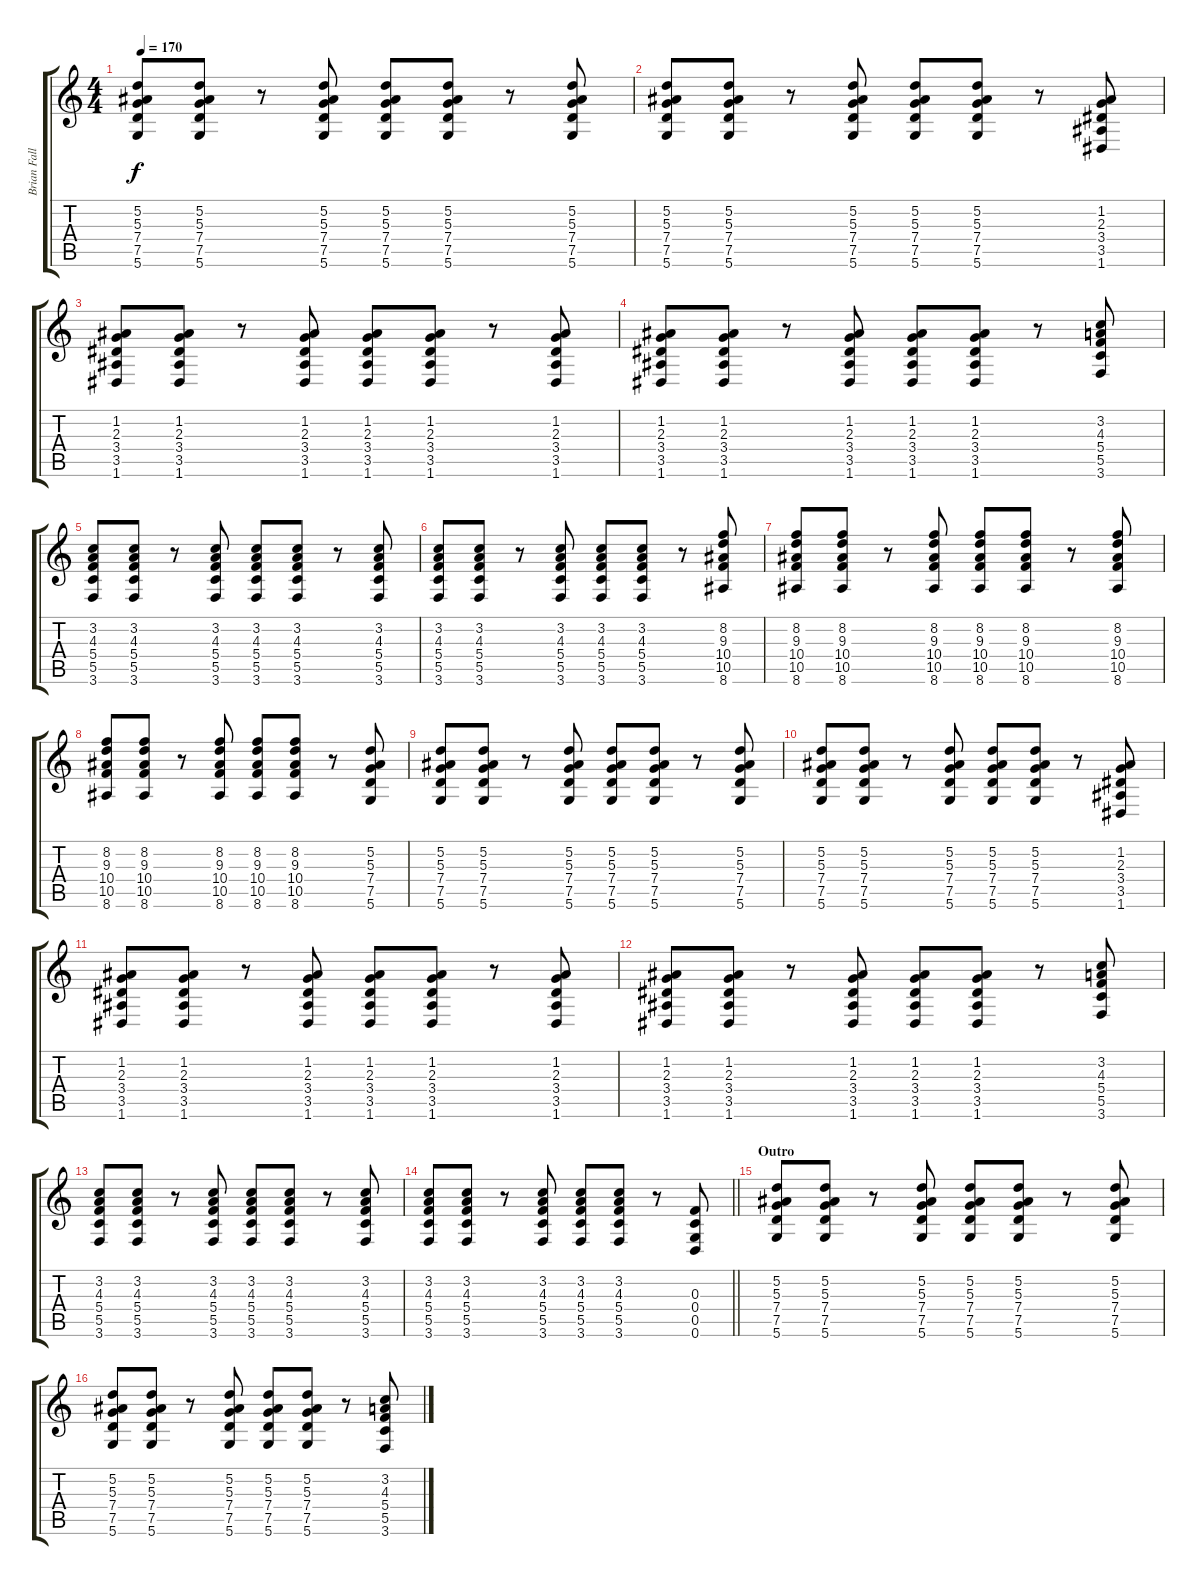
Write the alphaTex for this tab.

\track ("Brian Fallon" "Brian Fall") {instrument overdrivenguitar}
\staff {score tabs}
\tuning (D4 A3 F3 C3 G2 D2) {hide}
\ts (4 4)
\tempo 170
\clef g2
\ks c
(5.2 5.3 7.4 7.5 5.6).8{dy f} (5.2 5.3 7.4 7.5 5.6).8 r.8 (5.2 5.3 7.4 7.5 5.6).8 (5.2 5.3 7.4 7.5 5.6).8 (5.2 5.3 7.4 7.5 5.6).8 r.8 (5.2 5.3 7.4 7.5 5.6).8 |
(5.2 5.3 7.4 7.5 5.6).8 (5.2 5.3 7.4 7.5 5.6).8 r.8 (5.2 5.3 7.4 7.5 5.6).8 (5.2 5.3 7.4 7.5 5.6).8 (5.2 5.3 7.4 7.5 5.6).8 r.8 (1.2 2.3 3.4 3.5 1.6).8 |
(1.2 2.3 3.4 3.5 1.6).8 (1.2 2.3 3.4 3.5 1.6).8 r.8 (1.2 2.3 3.4 3.5 1.6).8 (1.2 2.3 3.4 3.5 1.6).8 (1.2 2.3 3.4 3.5 1.6).8 r.8 (1.2 2.3 3.4 3.5 1.6).8 |
(1.2 2.3 3.4 3.5 1.6).8 (1.2 2.3 3.4 3.5 1.6).8 r.8 (1.2 2.3 3.4 3.5 1.6).8 (1.2 2.3 3.4 3.5 1.6).8 (1.2 2.3 3.4 3.5 1.6).8 r.8 (3.2 4.3 5.4 5.5 3.6).8 |
(3.2 4.3 5.4 5.5 3.6).8 (3.2 4.3 5.4 5.5 3.6).8 r.8 (3.2 4.3 5.4 5.5 3.6).8 (3.2 4.3 5.4 5.5 3.6).8 (3.2 4.3 5.4 5.5 3.6).8 r.8 (3.2 4.3 5.4 5.5 3.6).8 |
(3.2 4.3 5.4 5.5 3.6).8 (3.2 4.3 5.4 5.5 3.6).8 r.8 (3.2 4.3 5.4 5.5 3.6).8 (3.2 4.3 5.4 5.5 3.6).8 (3.2 4.3 5.4 5.5 3.6).8 r.8 (8.2 9.3 10.4 10.5 8.6).8 |
(8.2 9.3 10.4 10.5 8.6).8 (8.2 9.3 10.4 10.5 8.6).8 r.8 (8.2 9.3 10.4 10.5 8.6).8 (8.2 9.3 10.4 10.5 8.6).8 (8.2 9.3 10.4 10.5 8.6).8 r.8 (8.2 9.3 10.4 10.5 8.6).8 |
(8.2 9.3 10.4 10.5 8.6).8 (8.2 9.3 10.4 10.5 8.6).8 r.8 (8.2 9.3 10.4 10.5 8.6).8 (8.2 9.3 10.4 10.5 8.6).8 (8.2 9.3 10.4 10.5 8.6).8 r.8 (5.2 5.3 7.4 7.5 5.6).8 |
(5.2 5.3 7.4 7.5 5.6).8 (5.2 5.3 7.4 7.5 5.6).8 r.8 (5.2 5.3 7.4 7.5 5.6).8 (5.2 5.3 7.4 7.5 5.6).8 (5.2 5.3 7.4 7.5 5.6).8 r.8 (5.2 5.3 7.4 7.5 5.6).8 |
(5.2 5.3 7.4 7.5 5.6).8 (5.2 5.3 7.4 7.5 5.6).8 r.8 (5.2 5.3 7.4 7.5 5.6).8 (5.2 5.3 7.4 7.5 5.6).8 (5.2 5.3 7.4 7.5 5.6).8 r.8 (1.2 2.3 3.4 3.5 1.6).8 |
(1.2 2.3 3.4 3.5 1.6).8 (1.2 2.3 3.4 3.5 1.6).8 r.8 (1.2 2.3 3.4 3.5 1.6).8 (1.2 2.3 3.4 3.5 1.6).8 (1.2 2.3 3.4 3.5 1.6).8 r.8 (1.2 2.3 3.4 3.5 1.6).8 |
(1.2 2.3 3.4 3.5 1.6).8 (1.2 2.3 3.4 3.5 1.6).8 r.8 (1.2 2.3 3.4 3.5 1.6).8 (1.2 2.3 3.4 3.5 1.6).8 (1.2 2.3 3.4 3.5 1.6).8 r.8 (3.2 4.3 5.4 5.5 3.6).8 |
(3.2 4.3 5.4 5.5 3.6).8 (3.2 4.3 5.4 5.5 3.6).8 r.8 (3.2 4.3 5.4 5.5 3.6).8 (3.2 4.3 5.4 5.5 3.6).8 (3.2 4.3 5.4 5.5 3.6).8 r.8 (3.2 4.3 5.4 5.5 3.6).8 |
\barLineRight lightlight
(3.2 4.3 5.4 5.5 3.6).8 (3.2 4.3 5.4 5.5 3.6).8 r.8 (3.2 4.3 5.4 5.5 3.6).8 (3.2 4.3 5.4 5.5 3.6).8 (3.2 4.3 5.4 5.5 3.6).8 r.8 (0.3 0.4 0.5 0.6).8 |
\section ("" "Outro")
(5.2 5.3 7.4 7.5 5.6).8 (5.2 5.3 7.4 7.5 5.6).8 r.8 (5.2 5.3 7.4 7.5 5.6).8 (5.2 5.3 7.4 7.5 5.6).8 (5.2 5.3 7.4 7.5 5.6).8 r.8 (5.2 5.3 7.4 7.5 5.6).8 |
(5.2 5.3 7.4 7.5 5.6).8 (5.2 5.3 7.4 7.5 5.6).8 r.8 (5.2 5.3 7.4 7.5 5.6).8 (5.2 5.3 7.4 7.5 5.6).8 (5.2 5.3 7.4 7.5 5.6).8 r.8 (3.2 4.3 5.4 5.5 3.6).8
